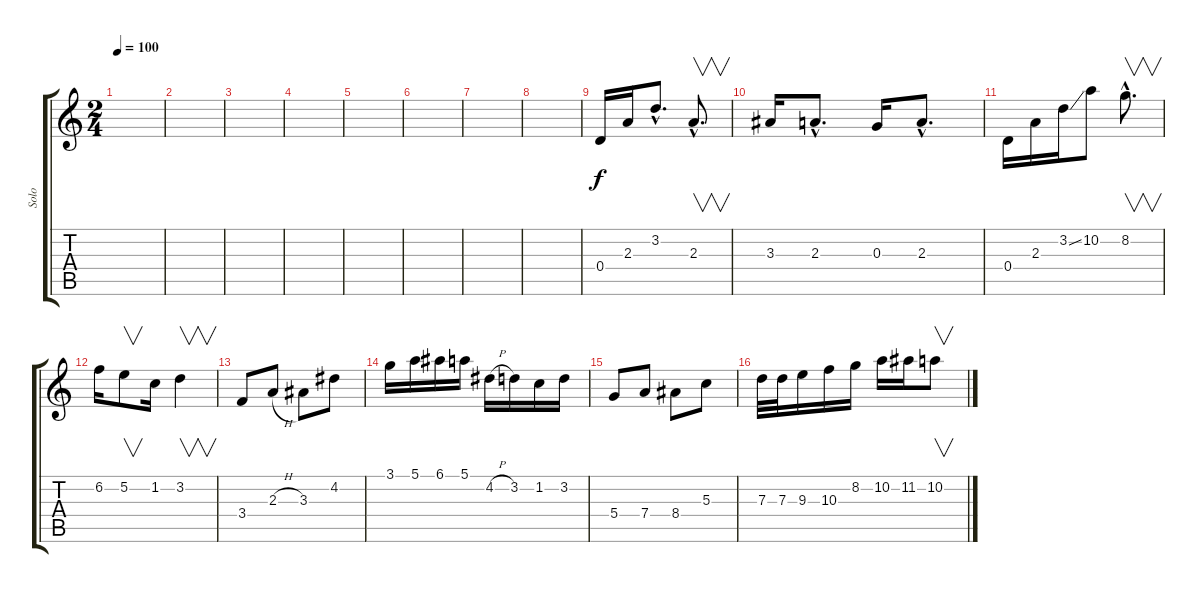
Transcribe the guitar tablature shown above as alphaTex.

\track ("Solo" "Solo") {instrument distortionguitar}
\staff {score tabs}
\tuning (E4 B3 G3 D3 A2 D2) {hide}
\ts (2 4)
\tempo 100
\clef g2
\ks c
|
|
|
|
|
|
|
|
0.4.16 2.3.16 3.2{hac}.8{d} 2.3{hac}.8{v d} |
3.3.16 2.3{hac}.8{d} 0.3.16 2.3{hac}.8{d} |
0.4.16 2.3.16 3.2{ss}.16 10.2.8 8.2{hac}.8{v d} |
6.2.16 5.2.8{v} 1.2.16 3.2.4{v} |
3.4.8 2.3{h}.8 3.3.8 4.2.8 |
3.1.16 5.1.16 6.1.16 5.1.16 4.2{h}.16 3.2.16 1.2.16 3.2.16 |
5.4.8 7.4.8 8.4.8 5.3.8 |
7.3.32 7.3.32 9.3.16 10.3.16 8.2.16 10.2.16 11.2.16 10.2.8{v}
